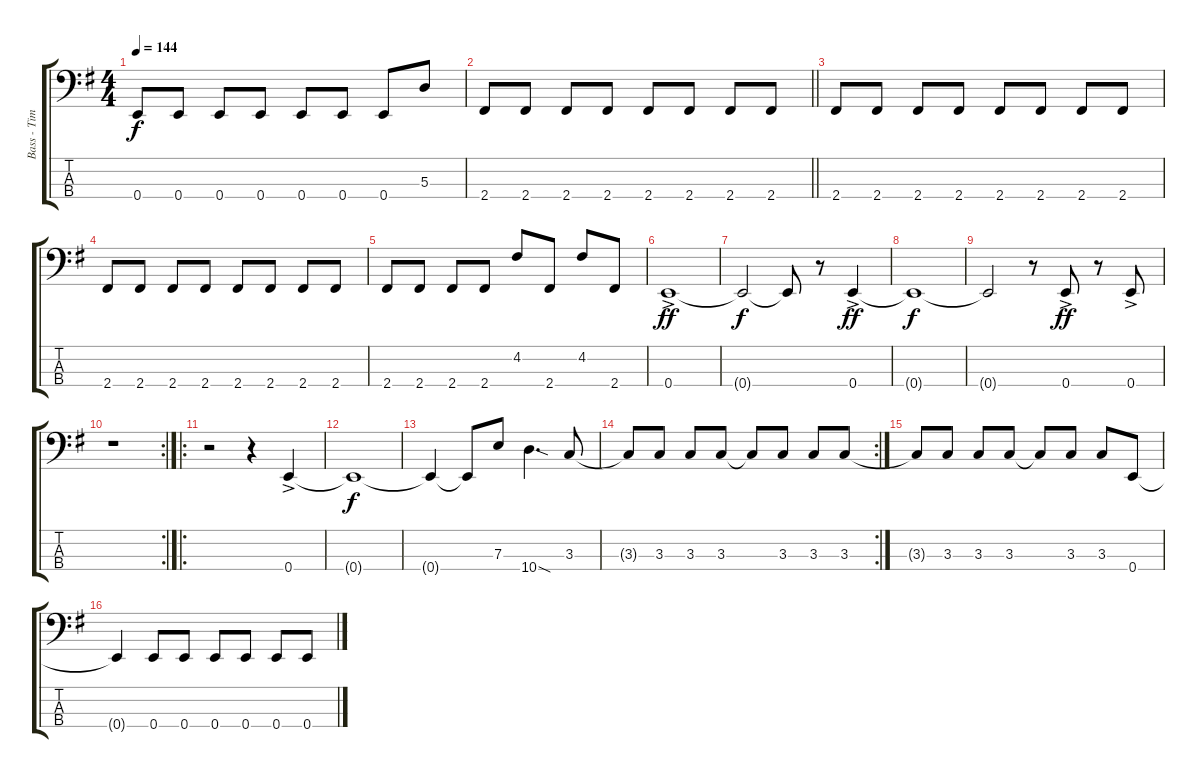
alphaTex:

\track ("Bass - Tim Tim" "Bass - Tim") {instrument electricbasspick}
\staff {score tabs}
\tuning (G2 D2 A1 E1) {hide}
\ts (4 4)
\tempo 144
\clef f4
\ks g
0.4.8{dy f} 0.4.8 0.4.8 0.4.8 0.4.8 0.4.8 0.4.8 5.3.8 |
\barLineRight lightlight
2.4.8 2.4.8 2.4.8 2.4.8 2.4.8 2.4.8 2.4.8 2.4.8 |
2.4.8 2.4.8 2.4.8 2.4.8 2.4.8 2.4.8 2.4.8 2.4.8 |
2.4.8 2.4.8 2.4.8 2.4.8 2.4.8 2.4.8 2.4.8 2.4.8 |
2.4.8 2.4.8 2.4.8 2.4.8 4.2.8 2.4.8 4.2.8 2.4.8 |
0.4{ac}.1{dy ff} |
0.4{t}.2{dy f} 0.4{t}.8 r.8 0.4{ac}.4{dy ff} |
0.4{t}.1{dy f} |
0.4{t}.2 r.8 0.4{ac}.8{dy ff} r.8 0.4{ac}.8 |
\rc 2
r.1 |
\ro
r.2 r.4 0.4{ac}.4 |
0.4{t}.1{dy f} |
0.4{t}.4 0.4{t}.8 7.3.8 10.4{sod}.4{d} 3.3.8 |
\rc 2
3.3{t}.8 3.3.8 3.3.8 3.3.8 3.3{t}.8 3.3.8 3.3.8 3.3.8 |
3.3{t}.8 3.3.8 3.3.8 3.3.8 3.3{t}.8 3.3.8 3.3.8 0.4.8 |
0.4{t}.4 0.4.8 0.4.8 0.4.8 0.4.8 0.4.8 0.4.8
